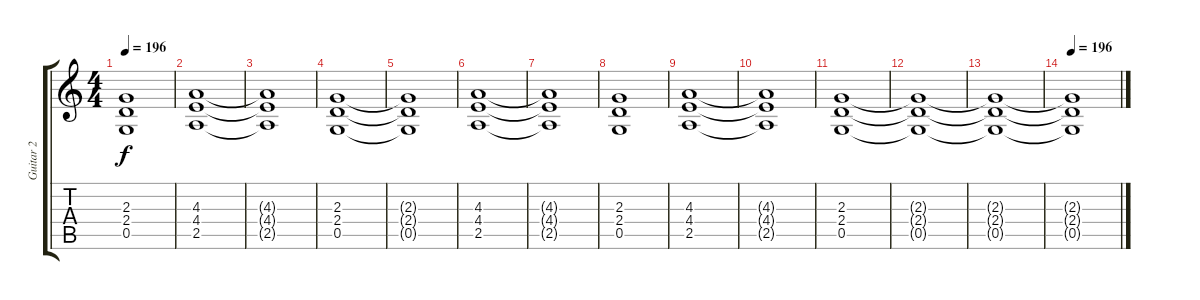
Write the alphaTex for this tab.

\track ("Guitar 2" "Guitar 2") {instrument distortionguitar}
\staff {score tabs}
\tuning (D4 A3 F3 C3 G2 D2) {hide}
\ts (4 4)
\tempo 196
\clef g2
\ks c
(2.3 2.4 0.5).1{dy f} |
(4.3 4.4 2.5).1 |
(4.3{t} 4.4{t} 2.5{t}).1 |
(2.3 2.4 0.5).1 |
(2.3{t} 2.4{t} 0.5{t}).1 |
(4.3 4.4 2.5).1 |
(4.3{t} 4.4{t} 2.5{t}).1 |
(2.3 2.4 0.5).1 |
(4.3 4.4 2.5).1 |
(4.3{t} 4.4{t} 2.5{t}).1 |
(2.3 2.4 0.5).1 |
(2.3{t} 2.4{t} 0.5{t}).1 |
(2.3{t} 2.4{t} 0.5{t}).1 |
\tempo 196
(2.3{t} 2.4{t} 0.5{t}).1
